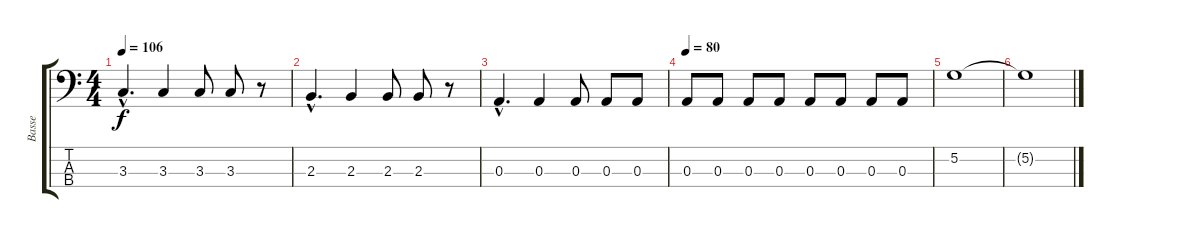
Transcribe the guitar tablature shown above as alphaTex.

\track ("Basse" "Basse") {instrument electricbassfinger}
\staff {score tabs}
\tuning (G2 D2 A1 E1) {hide}
\ts (4 4)
\tempo 106
\clef f4
\ks c
3.3{hac}.4{d dy f} 3.3.4 3.3.8 3.3.8 r.8 |
2.3{hac}.4{d} 2.3.4 2.3.8 2.3.8 r.8 |
0.3{hac}.4{d} 0.3.4 0.3.8 0.3.8 0.3.8 |
\tempo 80
0.3.8 0.3.8 0.3.8 0.3.8 0.3.8 0.3.8 0.3.8 0.3.8 |
5.2.1 |
5.2{t}.1
